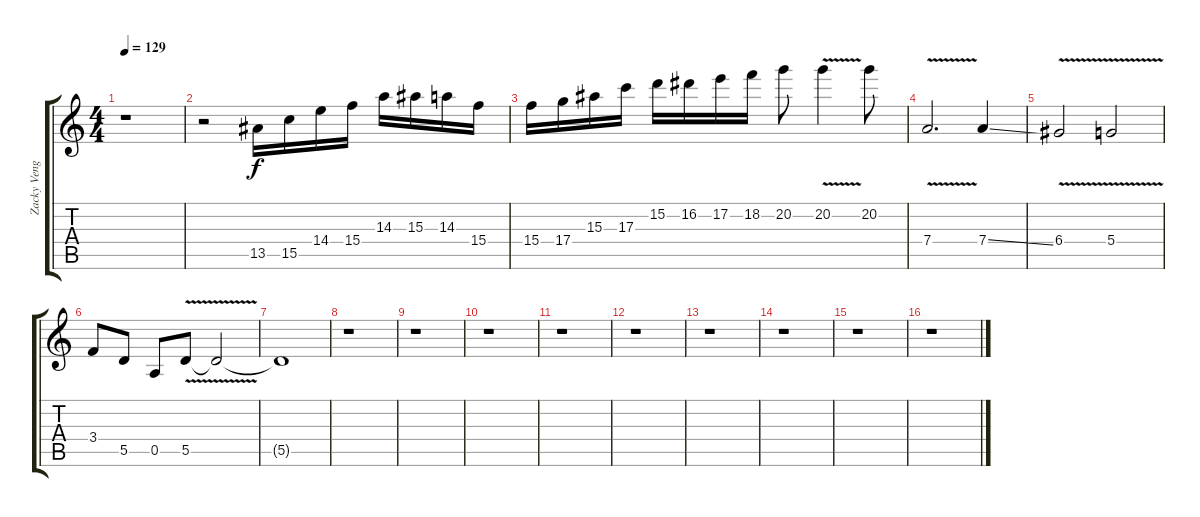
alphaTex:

\track ("Zacky Vengeance (Lead Guitar 1)" "Zacky Veng") {instrument distortionguitar}
\staff {score tabs}
\tuning (E4 B3 G3 D3 A2 D2) {hide}
\ts (4 4)
\tempo 129
\clef g2
\ks c
r.1{dy f} |
r.2 13.5.16 15.5.16 14.4.16 15.4.16 14.3.16 15.3.16 14.3.16 15.4.16 |
15.4.16 17.4.16 15.3.16 17.3.16 15.2.16 16.2.16 17.2.16 18.2.16 20.2.8 20.2{v}.4 20.2.8 |
7.4{v}.2{d} 7.4{ss}.4 |
6.4{v}.2 5.4{v}.2 |
3.4.8 5.5.8 0.5.8 5.5{v}.8 5.5{t}.2 |
5.5{t}.1 |
r.1 |
r.1 |
r.1 |
r.1 |
r.1 |
r.1 |
r.1 |
r.1 |
r.1
